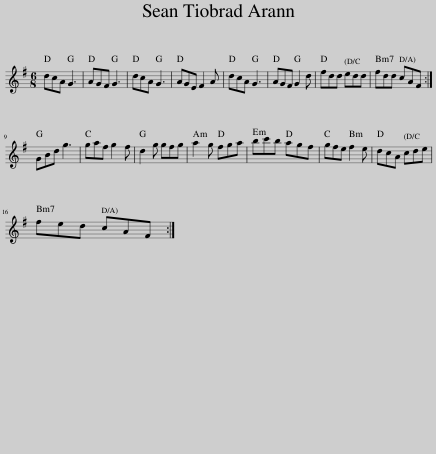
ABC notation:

X:1
L:1/8
M:6/8
I:linebreak $
K:G
V:1 treble
V:1
 dcA G3 | AGF G3 | dcA G3 | AGE F2 A | dcA G3 | %5
 AGF G2 d | fdd edd | fdd cAF :|$ GBd g3 | gaf g2 f | %10
 d2 g gfg | a2 g fga | bc'b agf | gfe f2 e | dcA cde |$ %15
 fed cAF :| %16
